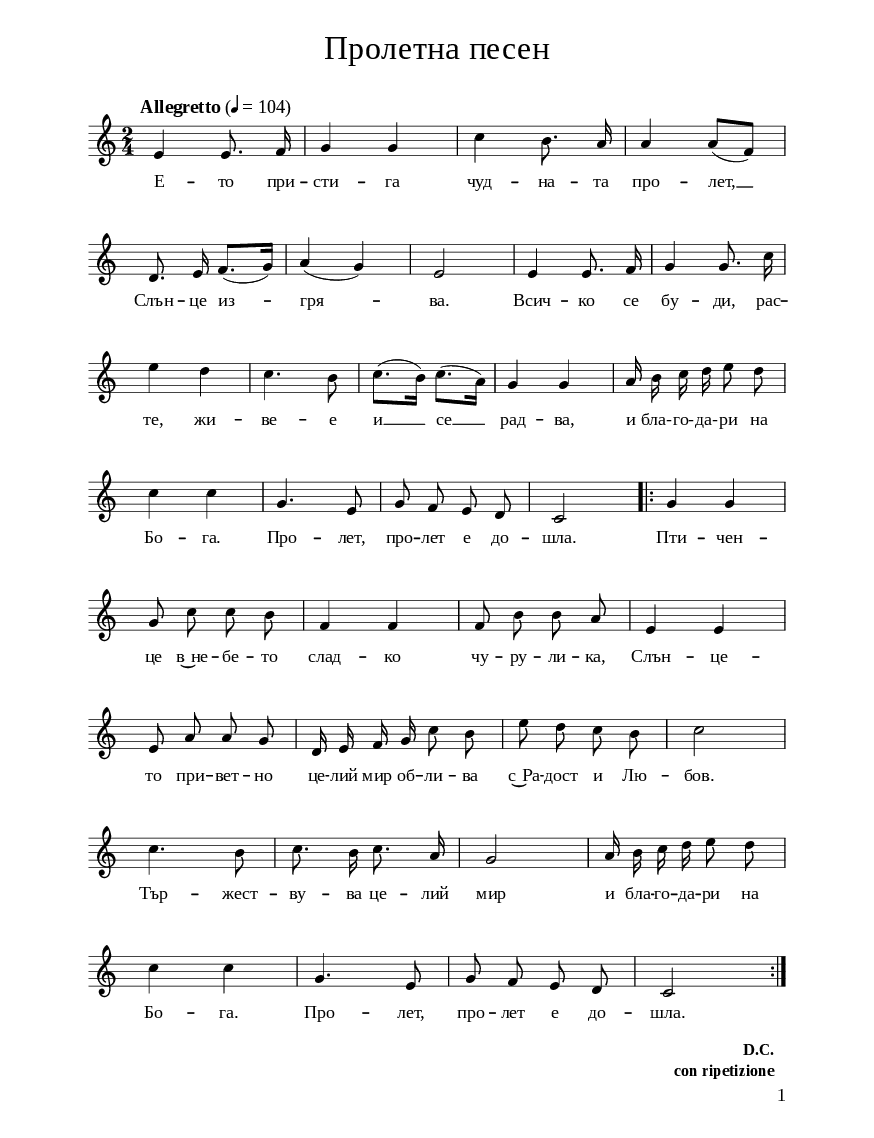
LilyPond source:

\version "2.24.2"

% include paper part and global functions
\include "include/globals.ily"

\bookpart {
  \label #'ref181
  \tocItem \markup "Пролетна песен"
  \include "include/bookpart-paper.ily"
  \score {
    \include "include/score-layout.ily"

    \new Voice \absolute {
      \clef treble
      \key c \major
      \time 2/4
      \tempoFunc "Allegretto" 4 "104"
      \autoBeamOff
      e'4  e'8.  f'16 | % 2
      g'4  g'4 | % 3
      c''4 b'8.  a'16 | % 4
      a'4  a'8 ( [  f'8 ) ] | \break % 5
      d'8.  e'16  f'8. ( [  g'16 ) ] | % 6
      a'4 (  g'4 ) | % 7
      e'2  | % 8
      e'4  e'8.  f'16 | % 9
      g'4  g'8. c''16 \break |
      e''4 d''4 | % 11
      c''4. b'8 | % 12
      c''8. ( [ b'16 ) ] c''8. ( [
      a'16 ) ] | % 13
      g'4  g'4 | % 14
      a'16 b'16 c''16 d''16
      e''8 d''8  | % 15
      c''4 c''4  | % 16
      g'4.  e'8 | % 17
      g'8  f'8  e'8  d'8 | % 18
      c'2
      \bar ".|:"
      | % 19
      g'4  g'4 \break |
      g'8 c''8 c''8 b'8 | % 21
      f'4  f'4 | % 22
      f'8 b'8 b'8  a'8 | % 23
      e'4  e'4 \break | % 24
      e'8  a'8  a'8  g'8 | % 25
      d'16  e'16  f'16  g'16
      c''8 b'8 | % 26
      e''8 d''8 c''8 b'8 | % 27
      c''2 \break | % 28
      c''4. b'8 | % 29
      c''8. b'16 c''8.  a'16 |
      g'2 | % 31
      a'16 b'16 c''16 d''16
      e''8 d''8 \break | % 32
      c''4 c''4 | % 33
      g'4.  e'8 | % 34
      g'8  f'8  e'8  d'8 | % 35
      c'2
      \bar ":|."
    }

    \addlyrics {
      Е
      -- то при -- сти -- га чуд -- на --
      та про -- лет, __  Слън -- це из
      -- гря -- ва. Всич -- ко се
      бу -- ди, рас -- те, жи -- ве -- е и __
      се __  рад -- ва, и "бла-" -- "го-" --
      "да-" -- ри на Бо -- га. Про -- лет,
      про -- лет е до -- шла. Пти -- чен
      -- це в~не -- бе -- то слад -- ко
      чу -- ру -- ли -- ка, Слън -- це -- то
      при -- вет -- но це -- лий мир об --
      ли -- ва с~Ра -- дост и Лю -- бов.
      Тър -- жест -- ву -- ва це -- лий
      мир и бла -- го -- да -- ри на Бо
      -- га. Про -- лет, про -- лет е до --
      шла.}

      \header {
        title = \titleFunc "Пролетна песен" "Proletna pesen"
      }

      \midi{}

    } % score

    \markup \dc-two "D.C.""con ripetizione"

  } % bookpart

  % Più mosso
  %
